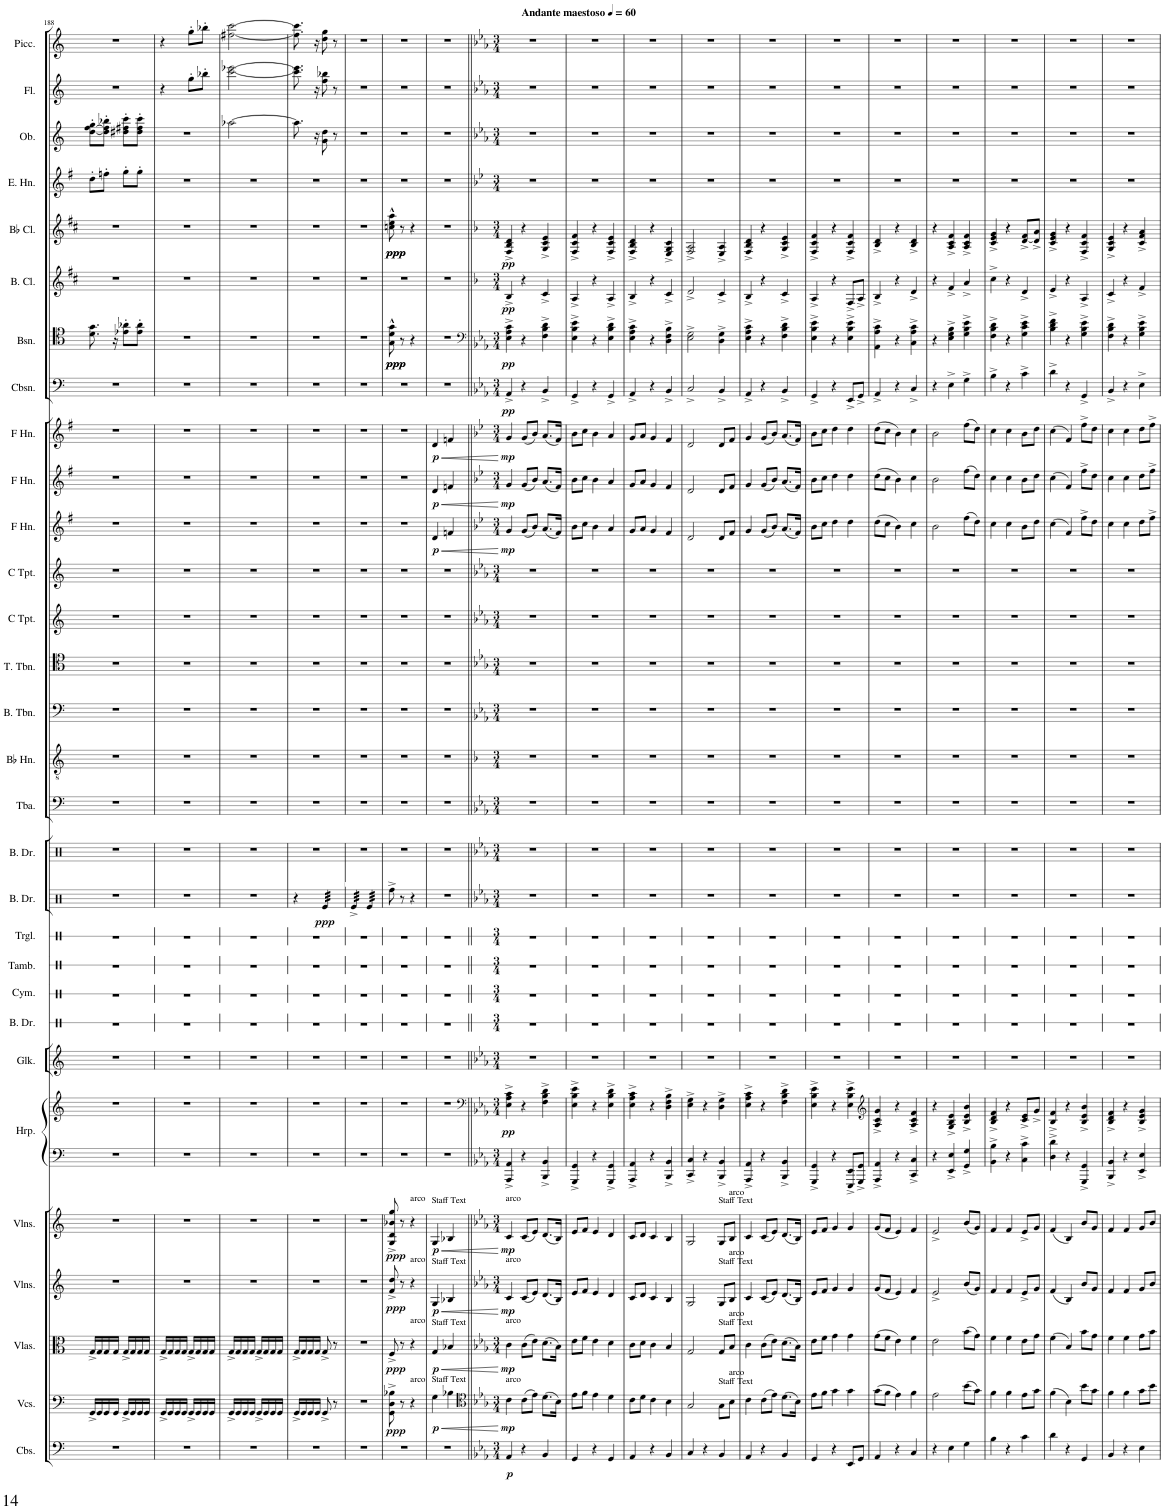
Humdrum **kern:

**kern	**dynam	**kern	**dynam	**kern	**dynam	**kern	**dynam	**kern	**dynam	**kern	**kern	**dynam	**kern	**kern	**kern	**kern	**kern	**kern	**dynam	**kern	**kern	**kern	**kern	**kern	**kern	**kern	**kern	**dynam	**kern	**dynam	**kern	**dynam	**kern	**dynam	**kern	**dynam	**kern	**dynam	**kern	**dynam	**kern	**kern	**kern	**kern
*part30	*part30	*part29	*part29	*part28	*part28	*part27	*part27	*part26	*part26	*part25	*part25	*part25	*part24	*part23	*part22	*part21	*part20	*part19	*part19	*part18	*part17	*part16	*part15	*part14	*part13	*part12	*part11	*part11	*part10	*part10	*part9	*part9	*part8	*part8	*part7	*part7	*part6	*part6	*part5	*part5	*part4	*part3	*part2	*part1
*staff31	*staff31	*staff30	*staff30	*staff29	*staff29	*staff28	*staff28	*staff27	*staff27	*staff26	*staff25	*staff25/26	*staff24	*staff23	*staff22	*staff21	*staff20	*staff19	*staff19	*staff18	*staff17	*staff16	*staff15	*staff14	*staff13	*staff12	*staff11	*staff11	*staff10	*staff10	*staff9	*staff9	*staff8	*staff8	*staff7	*staff7	*staff6	*staff6	*staff5	*staff5	*staff4	*staff3	*staff2	*staff1
*I"Contrabasses	*	*I"Violoncellos	*	*I"Violas	*	*I"Violins II	*	*I"Violins I	*	*I"Harps	*	*	*I"Glockenspiel	*I"Bass Drum	*I"Cymbal	*I"Tambourine	*I"Triangle	*I"Timpani II	*	*I"Timpani I	*I"Bass Tuba	*I"Tenor Tuba	*I"Bass Trombone	*I"Tenor Trombone	*I"C Trumpet	*I"C Trumpet	*I"Horn in F	*	*I"Horn in F	*	*I"Horn in F	*	*I"Contrabassoon	*	*I"Bassoon	*	*I"Bass Clarinet	*	*I"Bb Clarinet	*	*I"English Horn	*I"Oboe	*I"Flute	*I"Piccolo
*I'Cbs.	*	*I'Vcs.	*	*I'Vlas.	*	*I'Vlns.	*	*I'Vlns.	*	*I'Hrp.	*	*	*I'Glk.	*I'B. Dr.	*I'Cym.	*I'Tamb.	*I'Trgl.	*I'Timp.	*	*I'Timp.	*I'Tba.	*	*I'B. Tbn.	*I'T. Tbn.	*I'C Tpt.	*I'C Tpt.	*	*	*	*	*	*	*I'Cbsn.	*	*I'Bsn.	*	*I'B. Cl.	*	*I'Bb Cl.	*	*I'E. Hn.	*I'Ob.	*I'Fl.	*I'Picc.
!!LO:PB:g=z
*clefF4	*	*clefF4	*	*clefC3	*	*clefG2	*	*clefG2	*	*clefF4	*clefG2	*	*clefG2	*clefX	*clefX	*clefX	*clefX	*clefF4	*	*clefF4	*clefF4	*clefGv2	*clefF4	*clefC4	*clefG2	*clefG2	*clefG2	*	*clefG2	*	*clefG2	*	*clefF4	*	*clefC4	*	*clefG2	*	*clefG2	*	*clefG2	*clefG2	*clefG2	*clefG2
*Trd7c12	*	*	*	*	*	*	*	*	*	*	*	*	*Trd-14c-24	*	*	*	*	*	*	*	*	*Trd1c2	*	*	*	*	*Trd4c7	*	*Trd4c7	*	*Trd4c7	*	*Trd7c12	*	*	*	*Trd8c14	*	*Trd1c2	*	*Trd4c7	*	*	*Trd-7c-12
*k[]	*	*k[]	*	*k[]	*	*k[]	*	*k[]	*	*k[]	*k[]	*	*k[]	*k[]	*k[]	*k[]	*k[]	*k[]	*	*k[]	*k[]	*k[]	*k[]	*k[]	*k[]	*k[]	*k[f#]	*	*k[f#]	*	*k[f#]	*	*k[]	*	*k[]	*	*k[f#c#]	*	*k[f#c#]	*	*k[f#]	*k[]	*k[]	*k[]
*M2/4	*	*M2/4	*	*M2/4	*	*M2/4	*	*M2/4	*	*M2/4	*M2/4	*	*M2/4	*M2/4	*M2/4	*M2/4	*M2/4	*M2/4	*	*M2/4	*M2/4	*M2/4	*M2/4	*M2/4	*M2/4	*M2/4	*M2/4	*	*M2/4	*	*M2/4	*	*M2/4	*	*M2/4	*	*M2/4	*	*M2/4	*	*M2/4	*M2/4	*M2/4	*M2/4
=188	=188	=188	=188	=188	=188	=188	=188	=188	=188	=188	=188	=188	=188	=188	=188	=188	=188	=188	=188	=188	=188	=188	=188	=188	=188	=188	=188	=188	=188	=188	=188	=188	=188	=188	=188	=188	=188	=188	=188	=188	=188	=188	=188	=188
2r	.	16GG^/LL	.	16G^/LL	.	2r	.	2r	.	2r	2r	.	2r	2r	2r	2r	2r	2r	.	2r	2r	2r	2r	2r	2r	2r	2r	.	2r	.	2r	.	2r	.	8.d\ 8.g\	.	2r	.	2r	.	8dd'\L	[8dd\' [8ff\' 8gg\'L	2r	2r
.	.	16GG/	.	16G/	.	.	.	.	.	.	.	.	.	.	.	.	.	.	.	.	.	.	.	.	.	.	.	.	.	.	.	.	.	.	.	.	.	.	.	.	.	.	.	.
.	.	16GG/	.	16G/	.	.	.	.	.	.	.	.	.	.	.	.	.	.	.	.	.	.	.	.	.	.	.	.	.	.	.	.	.	.	.	.	.	.	.	.	8ffn'\J	8dd\]' 8ff\]' 8bb-X\'J	.	.
.	.	16GG/JJ	.	16G/JJ	.	.	.	.	.	.	.	.	.	.	.	.	.	.	.	.	.	.	.	.	.	.	.	.	.	.	.	.	.	.	16r	.	.	.	.	.	.	.	.	.
.	.	16GG^/LL	.	16G^/LL	.	.	.	.	.	.	.	.	.	.	.	.	.	.	.	.	.	.	.	.	.	.	.	.	.	.	.	.	.	.	8e-X\' 8a-X\'L	.	.	.	.	.	8gg'\L	8dd#X\' 8ff#X\' 8ccc\'L	.	.
.	.	16GG/	.	16G/	.	.	.	.	.	.	.	.	.	.	.	.	.	.	.	.	.	.	.	.	.	.	.	.	.	.	.	.	.	.	.	.	.	.	.	.	.	.	.	.
.	.	16GG/	.	16G/	.	.	.	.	.	.	.	.	.	.	.	.	.	.	.	.	.	.	.	.	.	.	.	.	.	.	.	.	.	.	8e-\' 8a-\'J	.	.	.	.	.	8gg'\J	8dd#\' 8ff#\' 8ccc\'J	.	.
.	.	16GG/JJ	.	16G/JJ	.	.	.	.	.	.	.	.	.	.	.	.	.	.	.	.	.	.	.	.	.	.	.	.	.	.	.	.	.	.	.	.	.	.	.	.	.	.	.	.
=189	=189	=189	=189	=189	=189	=189	=189	=189	=189	=189	=189	=189	=189	=189	=189	=189	=189	=189	=189	=189	=189	=189	=189	=189	=189	=189	=189	=189	=189	=189	=189	=189	=189	=189	=189	=189	=189	=189	=189	=189	=189	=189	=189	=189
2r	.	16GG^/LL	.	16G^/LL	.	2r	.	2r	.	2r	2r	.	2r	2r	2r	2r	2r	2r	.	2r	2r	2r	2r	2r	2r	2r	2r	.	2r	.	2r	.	2r	.	2r	.	2r	.	2r	.	2r	2r	4r	4r
.	.	16GG/	.	16G/	.	.	.	.	.	.	.	.	.	.	.	.	.	.	.	.	.	.	.	.	.	.	.	.	.	.	.	.	.	.	.	.	.	.	.	.	.	.	.	.
.	.	16GG/	.	16G/	.	.	.	.	.	.	.	.	.	.	.	.	.	.	.	.	.	.	.	.	.	.	.	.	.	.	.	.	.	.	.	.	.	.	.	.	.	.	.	.
.	.	16GG/JJ	.	16G/JJ	.	.	.	.	.	.	.	.	.	.	.	.	.	.	.	.	.	.	.	.	.	.	.	.	.	.	.	.	.	.	.	.	.	.	.	.	.	.	.	.
.	.	16GG^/LL	.	16G^/LL	.	.	.	.	.	.	.	.	.	.	.	.	.	.	.	.	.	.	.	.	.	.	.	.	.	.	.	.	.	.	.	.	.	.	.	.	.	.	8gg'\L	8gg'\L
.	.	16GG/	.	16G/	.	.	.	.	.	.	.	.	.	.	.	.	.	.	.	.	.	.	.	.	.	.	.	.	.	.	.	.	.	.	.	.	.	.	.	.	.	.	.	.
.	.	16GG/	.	16G/	.	.	.	.	.	.	.	.	.	.	.	.	.	.	.	.	.	.	.	.	.	.	.	.	.	.	.	.	.	.	.	.	.	.	.	.	.	.	8bb-X'\J	8bb-X'\J
.	.	16GG/JJ	.	16G/JJ	.	.	.	.	.	.	.	.	.	.	.	.	.	.	.	.	.	.	.	.	.	.	.	.	.	.	.	.	.	.	.	.	.	.	.	.	.	.	.	.
=190	=190	=190	=190	=190	=190	=190	=190	=190	=190	=190	=190	=190	=190	=190	=190	=190	=190	=190	=190	=190	=190	=190	=190	=190	=190	=190	=190	=190	=190	=190	=190	=190	=190	=190	=190	=190	=190	=190	=190	=190	=190	=190	=190	=190
2r	.	16GG^/LL	.	16G^/LL	.	2r	.	2r	.	2r	2r	.	2r	2r	2r	2r	2r	2r	.	2r	2r	2r	2r	2r	2r	2r	2r	.	2r	.	2r	.	2r	.	2r	.	2r	.	2r	.	2r	[2aa-X\	[2ccc\ [2eee-X\	[2ff#X\ [2ccc\
.	.	16GG/	.	16G/	.	.	.	.	.	.	.	.	.	.	.	.	.	.	.	.	.	.	.	.	.	.	.	.	.	.	.	.	.	.	.	.	.	.	.	.	.	.	.	.
.	.	16GG/	.	16G/	.	.	.	.	.	.	.	.	.	.	.	.	.	.	.	.	.	.	.	.	.	.	.	.	.	.	.	.	.	.	.	.	.	.	.	.	.	.	.	.
.	.	16GG/JJ	.	16G/JJ	.	.	.	.	.	.	.	.	.	.	.	.	.	.	.	.	.	.	.	.	.	.	.	.	.	.	.	.	.	.	.	.	.	.	.	.	.	.	.	.
.	.	16GG^/LL	.	16G^/LL	.	.	.	.	.	.	.	.	.	.	.	.	.	.	.	.	.	.	.	.	.	.	.	.	.	.	.	.	.	.	.	.	.	.	.	.	.	.	.	.
.	.	16GG/	.	16G/	.	.	.	.	.	.	.	.	.	.	.	.	.	.	.	.	.	.	.	.	.	.	.	.	.	.	.	.	.	.	.	.	.	.	.	.	.	.	.	.
.	.	16GG/	.	16G/	.	.	.	.	.	.	.	.	.	.	.	.	.	.	.	.	.	.	.	.	.	.	.	.	.	.	.	.	.	.	.	.	.	.	.	.	.	.	.	.
.	.	16GG/JJ	.	16G/JJ	.	.	.	.	.	.	.	.	.	.	.	.	.	.	.	.	.	.	.	.	.	.	.	.	.	.	.	.	.	.	.	.	.	.	.	.	.	.	.	.
=191	=191	=191	=191	=191	=191	=191	=191	=191	=191	=191	=191	=191	=191	=191	=191	=191	=191	=191	=191	=191	=191	=191	=191	=191	=191	=191	=191	=191	=191	=191	=191	=191	=191	=191	=191	=191	=191	=191	=191	=191	=191	=191	=191	=191
2r	.	16GG^/LL	.	16G^/LL	.	2r	.	2r	.	2r	2r	.	2r	2r	2r	2r	2r	4r	.	2r	2r	2r	2r	2r	2r	2r	2r	.	2r	.	2r	.	2r	.	2r	.	2r	.	2r	.	2r	8.aa-\]	8.ccc\] 8.eee-\]	8.ff#\] 8.ccc\]
.	.	16GG/	.	16G/	.	.	.	.	.	.	.	.	.	.	.	.	.	.	.	.	.	.	.	.	.	.	.	.	.	.	.	.	.	.	.	.	.	.	.	.	.	.	.	.
.	.	16GG/	.	16G/	.	.	.	.	.	.	.	.	.	.	.	.	.	.	.	.	.	.	.	.	.	.	.	.	.	.	.	.	.	.	.	.	.	.	.	.	.	.	.	.
.	.	16GG/JJ	.	16G/JJ	.	.	.	.	.	.	.	.	.	.	.	.	.	.	.	.	.	.	.	.	.	.	.	.	.	.	.	.	.	.	.	.	.	.	.	.	.	16r	16r	16r
!	!	!	!	!	!	!	!	!	!	!	!	!	!	!	!	!	!	!LO:TX:a:B:color=#FFFFFF:t=Instrument	!	!	!	!	!	!	!	!	!	!	!	!	!	!	!	!	!	!	!	!	!	!	!	!	!	!
!	!	!	!	!	!	!	!	!	!	!	!	!	!	!	!	!	!	!	!LO:DY:b	!	!	!	!	!	!	!	!	!	!	!	!	!	!	!	!	!	!	!	!	!	!	!	!	!
*	*	*	*	*	*	*	*	*	*	*	*	*	*	*	*	*	*	*tremolo	*	*	*	*	*	*	*	*	*	*	*	*	*	*	*	*	*	*	*	*	*	*	*	*	*	*
.	.	8GG^/	.	8G^/	.	.	.	.	.	.	.	.	.	.	.	.	.	32GG/LLL	ppp	.	.	.	.	.	.	.	.	.	.	.	.	.	.	.	.	.	.	.	.	.	.	8g\ 8dd\	8ff\ 8bb-X\	8dd\ 8gg\
.	.	.	.	.	.	.	.	.	.	.	.	.	.	.	.	.	.	32GG/	.	.	.	.	.	.	.	.	.	.	.	.	.	.	.	.	.	.	.	.	.	.	.	.	.	.
.	.	.	.	.	.	.	.	.	.	.	.	.	.	.	.	.	.	32GG/	.	.	.	.	.	.	.	.	.	.	.	.	.	.	.	.	.	.	.	.	.	.	.	.	.	.
.	.	.	.	.	.	.	.	.	.	.	.	.	.	.	.	.	.	32GG/	.	.	.	.	.	.	.	.	.	.	.	.	.	.	.	.	.	.	.	.	.	.	.	.	.	.
.	.	8r	.	8r	.	.	.	.	.	.	.	.	.	.	.	.	.	32GG/	.	.	.	.	.	.	.	.	.	.	.	.	.	.	.	.	.	.	.	.	.	.	.	8r	8r	8r
.	.	.	.	.	.	.	.	.	.	.	.	.	.	.	.	.	.	32GG/	.	.	.	.	.	.	.	.	.	.	.	.	.	.	.	.	.	.	.	.	.	.	.	.	.	.
.	.	.	.	.	.	.	.	.	.	.	.	.	.	.	.	.	.	32GG/	.	.	.	.	.	.	.	.	.	.	.	.	.	.	.	.	.	.	.	.	.	.	.	.	.	.
.	.	.	.	.	.	.	.	.	.	.	.	.	.	.	.	.	.	32GG/JJJ	.	.	.	.	.	.	.	.	.	.	.	.	.	.	.	.	.	.	.	.	.	.	.	.	.	.
=192	=192	=192	=192	=192	=192	=192	=192	=192	=192	=192	=192	=192	=192	=192	=192	=192	=192	=192	=192	=192	=192	=192	=192	=192	=192	=192	=192	=192	=192	=192	=192	=192	=192	=192	=192	=192	=192	=192	=192	=192	=192	=192	=192	=192
2r	.	2r	.	2r	.	2r	.	2r	.	2r	2r	.	2r	2r	2r	2r	2r	32GG^/LLL	.	2r	2r	2r	2r	2r	2r	2r	2r	.	2r	.	2r	.	2r	.	2r	.	2r	.	2r	.	2r	2r	2r	2r
.	.	.	.	.	.	.	.	.	.	.	.	.	.	.	.	.	.	32GG^/	.	.	.	.	.	.	.	.	.	.	.	.	.	.	.	.	.	.	.	.	.	.	.	.	.	.
.	.	.	.	.	.	.	.	.	.	.	.	.	.	.	.	.	.	32GG^/	.	.	.	.	.	.	.	.	.	.	.	.	.	.	.	.	.	.	.	.	.	.	.	.	.	.
.	.	.	.	.	.	.	.	.	.	.	.	.	.	.	.	.	.	32GG^/	.	.	.	.	.	.	.	.	.	.	.	.	.	.	.	.	.	.	.	.	.	.	.	.	.	.
.	.	.	.	.	.	.	.	.	.	.	.	.	.	.	.	.	.	32GG^/	.	.	.	.	.	.	.	.	.	.	.	.	.	.	.	.	.	.	.	.	.	.	.	.	.	.
.	.	.	.	.	.	.	.	.	.	.	.	.	.	.	.	.	.	32GG^/	.	.	.	.	.	.	.	.	.	.	.	.	.	.	.	.	.	.	.	.	.	.	.	.	.	.
.	.	.	.	.	.	.	.	.	.	.	.	.	.	.	.	.	.	32GG^/	.	.	.	.	.	.	.	.	.	.	.	.	.	.	.	.	.	.	.	.	.	.	.	.	.	.
.	.	.	.	.	.	.	.	.	.	.	.	.	.	.	.	.	.	32GG^/JJJ	.	.	.	.	.	.	.	.	.	.	.	.	.	.	.	.	.	.	.	.	.	.	.	.	.	.
.	.	.	.	.	.	.	.	.	.	.	.	.	.	.	.	.	.	32GG/LLL	.	.	.	.	.	.	.	.	.	.	.	.	.	.	.	.	.	.	.	.	.	.	.	.	.	.
.	.	.	.	.	.	.	.	.	.	.	.	.	.	.	.	.	.	32GG/	.	.	.	.	.	.	.	.	.	.	.	.	.	.	.	.	.	.	.	.	.	.	.	.	.	.
.	.	.	.	.	.	.	.	.	.	.	.	.	.	.	.	.	.	32GG/	.	.	.	.	.	.	.	.	.	.	.	.	.	.	.	.	.	.	.	.	.	.	.	.	.	.
.	.	.	.	.	.	.	.	.	.	.	.	.	.	.	.	.	.	32GG/	.	.	.	.	.	.	.	.	.	.	.	.	.	.	.	.	.	.	.	.	.	.	.	.	.	.
.	.	.	.	.	.	.	.	.	.	.	.	.	.	.	.	.	.	32GG/	.	.	.	.	.	.	.	.	.	.	.	.	.	.	.	.	.	.	.	.	.	.	.	.	.	.
.	.	.	.	.	.	.	.	.	.	.	.	.	.	.	.	.	.	32GG/	.	.	.	.	.	.	.	.	.	.	.	.	.	.	.	.	.	.	.	.	.	.	.	.	.	.
.	.	.	.	.	.	.	.	.	.	.	.	.	.	.	.	.	.	32GG/	.	.	.	.	.	.	.	.	.	.	.	.	.	.	.	.	.	.	.	.	.	.	.	.	.	.
.	.	.	.	.	.	.	.	.	.	.	.	.	.	.	.	.	.	32GG/JJJ	.	.	.	.	.	.	.	.	.	.	.	.	.	.	.	.	.	.	.	.	.	.	.	.	.	.
*	*	*	*	*	*	*	*	*	*	*	*	*	*	*	*	*	*	*Xtremolo	*	*	*	*	*	*	*	*	*	*	*	*	*	*	*	*	*	*	*	*	*	*	*	*	*	*
=193	=193	=193	=193	=193	=193	=193	=193	=193	=193	=193	=193	=193	=193	=193	=193	=193	=193	=193	=193	=193	=193	=193	=193	=193	=193	=193	=193	=193	=193	=193	=193	=193	=193	=193	=193	=193	=193	=193	=193	=193	=193	=193	=193	=193
!	!	!	!	!	!	!	!	!	!	!	!	!	!	!	!	!	!	!LO:TX:b:B:color=#FFFFFF:t=Instrument	!	!	!	!	!	!	!	!	!	!	!	!	!	!	!	!	!	!	!	!	!	!	!	!	!	!
!	!	!	!LO:DY:b	!	!LO:DY:b	!	!LO:DY:b	!	!LO:DY:b	!	!	!	!	!	!	!	!	!	!	!	!	!	!	!	!	!	!	!	!	!	!	!	!	!	!	!LO:DY:b	!	!	!	!	!	!	!	!
!	!	!	!	!	!	!	!	!	!	!	!	!	!	!	!	!	!	!	!	!	!	!	!	!	!	!	!	!	!	!	!	!	!	!	!	!LO:DY:n=1:b	!	!	!	!LO:DY:b	!	!	!	!
!	!	!	!	!	!	!	!	!	!	!	!	!	!	!	!	!	!	!	!	!	!	!	!	!	!	!	!	!	!	!	!	!	!	!	!	!	!	!	!	!LO:DY:n=1:b	!	!	!	!
*	*	*	*	*	*	*	*	*	*	*	*	*	*	*	*	*	*	*	*	*	*	*	*	*	*	*	*	*	*	*	*	*	*	*	*	*	*	*	*	*	*	*	*	*^
2r	.	8GG\^ 8D\^ 8B-X\^	ppp	8F^/	ppp	8f/^ 8dd/^	ppp	8G/^ 8d/^ 8b-X/^ 8gg/^	ppp	2r	2r	.	2r	2r	2r	2r	2r	8gg^\	.	2r	2r	2r	2r	2r	2r	2r	2r	.	2r	.	2r	.	2r	.	8G\^^ 8d\^^ 8g\^^	ppp ppp	2r	.	8ccn\^^ 8ee\^^ 8aa\^^	ppp ppp	2r	2r	2r	2r	4ryy
.	.	8r	.	8r	.	8r	.	8r	.	.	.	.	.	.	.	.	.	8r	.	.	.	.	.	.	.	.	.	.	.	.	.	.	.	.	8r	.	.	.	8r	.	.	.	.	.	.
*	*	*	*	*	*	*	*	*	*	*	*	*	*	*	*	*	*	*	*	*	*	*	*	*	*	*	*	*	*	*	*	*	*	*	*	*	*	*	*	*	*	*	*	*MM104	*
!	!	!	!	!	!	!	!	!LO:TX:a:t=arco	!	!	!	!	!	!	!	!	!	!	!	!	!	!	!	!	!	!	!	!	!	!	!	!	!	!	!	!	!	!	!	!	!	!	!	!	!
!	!	!	!	!	!	!LO:TX:a:t=arco	!	!	!	!	!	!	!	!	!	!	!	!	!	!	!	!	!	!	!	!	!	!	!	!	!	!	!	!	!	!	!	!	!	!	!	!	!	!	!
!	!	!	!	!LO:TX:a:t=arco	!	!	!	!	!	!	!	!	!	!	!	!	!	!	!	!	!	!	!	!	!	!	!	!	!	!	!	!	!	!	!	!	!	!	!	!	!	!	!	!	!
!	!	!LO:TX:a:t=arco	!	!	!	!	!	!	!	!	!	!	!	!	!	!	!	!	!	!	!	!	!	!	!	!	!	!	!	!	!	!	!	!	!	!	!	!	!	!	!	!	!	!	!
.	.	4r	.	4r	.	4r	.	4r	.	.	.	.	.	.	.	.	.	4r	.	.	.	.	.	.	.	.	.	.	.	.	.	.	.	.	4r	.	.	.	4r	.	.	.	.	.	4ryy
=194	=194	=194	=194	=194	=194	=194	=194	=194	=194	=194	=194	=194	=194	=194	=194	=194	=194	=194	=194	=194	=194	=194	=194	=194	=194	=194	=194	=194	=194	=194	=194	=194	=194	=194	=194	=194	=194	=194	=194	=194	=194	=194	=194	=194	=194
!	!	!	!	!	!	!	!	!LO:TX:a:t=Staff Text	!	!	!	!	!	!	!	!	!	!	!	!	!	!	!	!	!	!	!	!	!	!	!	!	!	!	!	!	!	!	!	!	!	!	!	!	!
!	!	!	!	!	!	!LO:TX:a:t=Staff Text	!	!	!	!	!	!	!	!	!	!	!	!	!	!	!	!	!	!	!	!	!	!	!	!	!	!	!	!	!	!	!	!	!	!	!	!	!	!	!
!	!	!	!	!LO:TX:a:t=Staff Text	!	!	!	!	!	!	!	!	!	!	!	!	!	!	!	!	!	!	!	!	!	!	!	!	!	!	!	!	!	!	!	!	!	!	!	!	!	!	!	!	!
!	!	!LO:TX:a:t=Staff Text	!	!	!	!	!	!	!	!	!	!	!	!	!	!	!	!	!	!	!	!	!	!	!	!	!	!	!	!	!	!	!	!	!	!	!	!	!	!	!	!	!	!	!
!	!	!	!LO:HP:b	!	!LO:HP:b	!	!LO:HP:b	!	!LO:HP:b	!	!	!	!	!	!	!	!	!	!	!	!	!	!	!	!	!	!	!LO:HP:b	!	!LO:HP:b	!	!LO:HP:b	!	!	!	!	!	!	!	!	!	!	!	!	!
!	!	!	!LO:DY:n=1:b	!	!LO:DY:n=1:b	!	!LO:DY:n=1:b	!	!LO:DY:n=1:b	!	!	!	!	!	!	!	!	!	!	!	!	!	!	!	!	!	!	!LO:DY:n=1:b	!	!LO:DY:n=1:b	!	!LO:DY:n=1:b	!	!	!	!	!	!	!	!	!	!	!	!	!
*	*	*	*	*	*	*	*	*	*	*	*	*	*	*	*	*	*	*	*	*	*	*	*	*	*	*	*	*	*	*	*	*	*	*	*	*	*	*	*	*	*	*	*	*v	*v
2r	.	4G\	< p	4G/	< p	4G/	< p	4G/	< p	2r	2r	.	2r	2r	2r	2r	2r	2r	.	2r	2r	2r	2r	2r	2r	2r	4d/	< p	4d/	< p	4d/	< p	2r	.	2r	.	2r	.	2r	.	2r	2r	2r	2r
.	.	4B-X\	.	4B-X/	.	4B-X/	.	4B-X/	.	.	.	.	.	.	.	.	.	.	.	.	.	.	.	.	.	.	4fn/	.	4fn/	.	4fn/	.	.	.	.	.	.	.	.	.	.	.	.	.
.	.	.	[	.	[	.	[	.	[	.	.	.	.	.	.	.	.	.	.	.	.	.	.	.	.	.	.	[	.	[	.	[	.	.	.	.	.	.	.	.	.	.	.	.
=195||	=195||	=195||	=195||	=195||	=195||	=195||	=195||	=195||	=195||	=195||	=195||	=195||	=195||	=195||	=195||	=195||	=195||	=195||	=195||	=195||	=195||	=195||	=195||	=195||	=195||	=195||	=195||	=195||	=195||	=195||	=195||	=195||	=195||	=195||	=195||	=195||	=195||	=195||	=195||	=195||	=195||	=195||	=195||	=195||
*	*	*clefC4	*	*	*	*	*	*	*	*	*clefF4	*	*	*	*	*	*	*	*	*	*	*	*	*	*	*	*	*	*	*	*	*	*	*	*clefF4	*	*	*	*	*	*	*	*	*
*k[b-e-a-]	*	*k[b-e-a-]	*	*k[b-e-a-]	*	*k[b-e-a-]	*	*k[b-e-a-]	*	*k[b-e-a-]	*k[b-e-a-]	*	*k[b-e-a-]	*	*	*	*	*k[b-e-a-]	*	*k[b-e-a-]	*k[b-e-a-]	*k[b-]	*k[b-e-a-]	*k[b-e-a-]	*k[b-e-a-]	*k[b-e-a-]	*k[b-e-]	*	*k[b-e-]	*	*k[b-e-]	*	*k[b-e-a-]	*	*k[b-e-a-]	*	*k[b-]	*	*k[b-]	*	*k[b-e-]	*k[b-e-a-]	*k[b-e-a-]	*k[b-e-a-]
*M3/4	*	*M3/4	*	*M3/4	*	*M3/4	*	*M3/4	*	*M3/4	*M3/4	*	*M3/4	*M3/4	*M3/4	*M3/4	*M3/4	*M3/4	*	*M3/4	*M3/4	*M3/4	*M3/4	*M3/4	*M3/4	*M3/4	*M3/4	*	*M3/4	*	*M3/4	*	*M3/4	*	*M3/4	*	*M3/4	*	*M3/4	*	*M3/4	*M3/4	*M3/4	*M3/4
*	*	*	*	*	*	*	*	*	*	*	*	*	*	*	*	*	*	*	*	*	*	*	*	*	*	*	*	*	*	*	*	*	*	*	*	*	*	*	*	*	*	*	*	*MM52
!	!	!	!	!	!	!	!	!LO:TX:a:t=arco	!	!	!	!	!	!	!	!	!	!	!	!	!	!	!	!	!	!	!	!	!	!	!	!	!	!	!	!	!	!	!	!	!	!	!	!
!	!	!	!	!	!	!LO:TX:a:t=arco	!	!	!	!	!	!	!	!	!	!	!	!	!	!	!	!	!	!	!	!	!	!	!	!	!	!	!	!	!	!	!	!	!	!	!	!	!	!
!	!	!	!	!LO:TX:a:t=arco	!	!	!	!	!	!	!	!	!	!	!	!	!	!	!	!	!	!	!	!	!	!	!	!	!	!	!	!	!	!	!	!	!	!	!	!	!	!	!	!
!	!	!LO:TX:a:t=arco	!	!	!	!	!	!	!	!	!	!	!	!	!	!	!	!	!	!	!	!	!	!	!	!	!	!	!	!	!	!	!	!	!	!	!	!	!	!	!	!	!	!
!	!LO:DY:b	!	!LO:DY:b	!	!LO:DY:b	!	!LO:DY:b	!	!LO:DY:b	!	!	!LO:DY:b	!	!	!	!	!	!	!	!	!	!	!	!	!	!	!	!LO:DY:b	!	!LO:DY:b	!	!LO:DY:b	!	!LO:DY:b	!	!LO:DY:b	!	!LO:DY:b	!	!LO:DY:b	!	!	!	!
*	*	*	*	*	*	*	*	*	*	*	*	*	*	*	*	*	*	*	*	*	*	*	*	*	*	*	*	*	*	*	*	*	*	*	*	*	*	*	*	*	*	*	*	*^
4AA-/	p	4c\	mp	4c\	mp	4c/	mp	4c/	mp	4AAA-/^ 4AA-/^	4E-\^ 4A-\^ 4c\^	pp	2.r	2.r	2.r	2.r	2.r	2.r	.	2.r	2.r	2.r	2.r	2.r	2.r	2.r	4g/	mp	4g/	mp	4g/	mp	4AA-^/	pp	4E-\^ 4A-\^ 4c\^	pp	4B-^/	pp	4F/^ 4B-/^ 4d/^	pp	2.r	2.r	2.r	2.r	4ryy
*	*	*	*	*	*	*	*	*	*	*	*	*	*	*	*	*	*	*	*	*	*	*	*	*	*	*	*	*	*	*	*	*	*	*	*	*	*	*	*	*	*	*	*	*MM60	*
!	!	!	!	!	!	!	!	!	!	!	!	!	!	!	!	!	!	!	!	!	!	!	!	!	!	!	!	!	!	!	!	!	!	!	!	!	!	!	!	!	!	!	!	!	!LO:TX:a:B:t=Andante maestoso
4r	.	(8c\L	.	(8c\L	.	(8c/L	.	(8c/L	.	4r	4r	.	.	.	.	.	.	.	.	.	.	.	.	.	.	.	(8g/L	.	(8g/L	.	(8g/L	.	4r	.	4r	.	4r	.	4r	.	.	.	.	.	2ryy
.	.	8e-\J)	.	8e-\J)	.	8e-/J)	.	8e-/J)	.	.	.	.	.	.	.	.	.	.	.	.	.	.	.	.	.	.	8b-/J)	.	8b-/J)	.	8b-/J)	.	.	.	.	.	.	.	.	.	.	.	.	.	.
4BB-/	.	(8.d\L	.	(8.d\L	.	(8.d/L	.	(8.d/L	.	4BBB-/^ 4BB-/^	4F\^ 4B-\^ 4d\^	.	.	.	.	.	.	.	.	.	.	.	.	.	.	.	(8.a/L	.	(8.a/L	.	(8.a/L	.	4BB-^/	.	4F\^ 4B-\^ 4d\^	.	4c^/	.	4G/^ 4c/^ 4e/^	.	.	.	.	.	.
.	.	16B-\Jk)	.	16B-\Jk)	.	16B-/Jk)	.	16B-/Jk)	.	.	.	.	.	.	.	.	.	.	.	.	.	.	.	.	.	.	16f/Jk)	.	16f/Jk)	.	16f/Jk)	.	.	.	.	.	.	.	.	.	.	.	.	.	.
*	*	*	*	*	*	*	*	*	*	*	*	*	*	*	*	*	*	*	*	*	*	*	*	*	*	*	*	*	*	*	*	*	*	*	*	*	*	*	*	*	*	*	*	*v	*v
=196	=196	=196	=196	=196	=196	=196	=196	=196	=196	=196	=196	=196	=196	=196	=196	=196	=196	=196	=196	=196	=196	=196	=196	=196	=196	=196	=196	=196	=196	=196	=196	=196	=196	=196	=196	=196	=196	=196	=196	=196	=196	=196	=196	=196
4GG/	.	8e-\L	.	8e-\L	.	8e-/L	.	8e-/L	.	4GGG/^ 4GG/^	4E-\^ 4B-\^ 4e-\^	.	2.r	2.r	2.r	2.r	2.r	2.r	.	2.r	2.r	2.r	2.r	2.r	2.r	2.r	8b-\L	.	8b-\L	.	8b-\L	.	4GG^/	.	4E-\^ 4B-\^ 4e-\^	.	4A^/	.	4F/^ 4c/^ 4f/^	.	2.r	2.r	2.r	2.r
.	.	8f\J	.	8f\J	.	8f/J	.	8f/J	.	.	.	.	.	.	.	.	.	.	.	.	.	.	.	.	.	.	8cc\J	.	8cc\J	.	8cc\J	.	.	.	.	.	.	.	.	.	.	.	.	.
4r	.	4e-\	.	4e-\	.	4e-/	.	4e-/	.	4r	4r	.	.	.	.	.	.	.	.	.	.	.	.	.	.	.	4b-\	.	4b-\	.	4b-\	.	4r	.	4r	.	4r	.	4r	.	.	.	.	.
4GG/	.	4d\	.	4d\	.	4d/	.	4d/	.	4GGG/^ 4GG/^	4E-\^ 4B-\^ 4d\^	.	.	.	.	.	.	.	.	.	.	.	.	.	.	.	4a/	.	4a/	.	4a/	.	4GG^/	.	4E-\^ 4B-\^ 4d\^	.	4A^/	.	4F/^ 4c/^ 4e/^	.	.	.	.	.
=197	=197	=197	=197	=197	=197	=197	=197	=197	=197	=197	=197	=197	=197	=197	=197	=197	=197	=197	=197	=197	=197	=197	=197	=197	=197	=197	=197	=197	=197	=197	=197	=197	=197	=197	=197	=197	=197	=197	=197	=197	=197	=197	=197	=197
4AA-/	.	8c\L	.	8c\L	.	8c/L	.	8c/L	.	4AAA-/^ 4AA-/^	4E-\^ 4A-\^ 4c\^	.	2.r	2.r	2.r	2.r	2.r	2.r	.	2.r	2.r	2.r	2.r	2.r	2.r	2.r	8g/L	.	8g/L	.	8g/L	.	4AA-^/	.	4E-\^ 4A-\^ 4c\^	.	4B-^/	.	4F/^ 4B-/^ 4d/^	.	2.r	2.r	2.r	2.r
.	.	8d\J	.	8d\J	.	8d/J	.	8d/J	.	.	.	.	.	.	.	.	.	.	.	.	.	.	.	.	.	.	8a/J	.	8a/J	.	8a/J	.	.	.	.	.	.	.	.	.	.	.	.	.
4r	.	4c\	.	4c\	.	4c/	.	4c/	.	4r	4r	.	.	.	.	.	.	.	.	.	.	.	.	.	.	.	4g/	.	4g/	.	4g/	.	4r	.	4r	.	4r	.	4r	.	.	.	.	.
4BB-/	.	4B-\	.	4B-/	.	4B-/	.	4B-/	.	4BBB-/^ 4BB-/^	4D\^ 4F\^ 4B-\^	.	.	.	.	.	.	.	.	.	.	.	.	.	.	.	4f/	.	4f/	.	4f/	.	4BB-^/	.	4D\^ 4F\^ 4B-\^	.	4c^/	.	4E/^ 4G/^ 4c/^	.	.	.	.	.
=198	=198	=198	=198	=198	=198	=198	=198	=198	=198	=198	=198	=198	=198	=198	=198	=198	=198	=198	=198	=198	=198	=198	=198	=198	=198	=198	=198	=198	=198	=198	=198	=198	=198	=198	=198	=198	=198	=198	=198	=198	=198	=198	=198	=198
4C/	.	2G/	.	2G/	.	2G/	.	2G/	.	4CC/^ 4C/^	4E-\^ 4G\^	.	2.r	2.r	2.r	2.r	2.r	2.r	.	2.r	2.r	2.r	2.r	2.r	2.r	2.r	2d/	.	2d/	.	2d/	.	2C^/	.	2E-\^ 2G\^	.	2d^/	.	2F/^ 2A/^	.	2.r	2.r	2.r	2.r
4r	.	.	.	.	.	.	.	.	.	4r	4r	.	.	.	.	.	.	.	.	.	.	.	.	.	.	.	.	.	.	.	.	.	.	.	.	.	.	.	.	.	.	.	.	.
!	!	!	!	!	!	!	!	!LO:TX:a:t=Staff Text	!	!	!	!	!	!	!	!	!	!	!	!	!	!	!	!	!	!	!	!	!	!	!	!	!	!	!	!	!	!	!	!	!	!	!	!
!	!	!	!	!	!	!LO:TX:a:t=Staff Text	!	!	!	!	!	!	!	!	!	!	!	!	!	!	!	!	!	!	!	!	!	!	!	!	!	!	!	!	!	!	!	!	!	!	!	!	!	!
!	!	!	!	!LO:TX:a:t=Staff Text	!	!	!	!	!	!	!	!	!	!	!	!	!	!	!	!	!	!	!	!	!	!	!	!	!	!	!	!	!	!	!	!	!	!	!	!	!	!	!	!
!	!	!LO:TX:a:t=Staff Text	!	!	!	!	!	!	!	!	!	!	!	!	!	!	!	!	!	!	!	!	!	!	!	!	!	!	!	!	!	!	!	!	!	!	!	!	!	!	!	!	!	!
4BB-/	.	8G\L	.	8G/L	.	8G/L	.	8G/L	.	4BBB-/^ 4BB-/^	4D\^ 4G\^	.	.	.	.	.	.	.	.	.	.	.	.	.	.	.	8d/L	.	8d/L	.	8d/L	.	4BB-^/	.	4D\^ 4G\^	.	4c^/	.	4E/^ 4A/^	.	.	.	.	.
!	!	!	!	!	!	!	!	!LO:TX:a:t=arco	!	!	!	!	!	!	!	!	!	!	!	!	!	!	!	!	!	!	!	!	!	!	!	!	!	!	!	!	!	!	!	!	!	!	!	!
!	!	!	!	!	!	!LO:TX:a:t=arco	!	!	!	!	!	!	!	!	!	!	!	!	!	!	!	!	!	!	!	!	!	!	!	!	!	!	!	!	!	!	!	!	!	!	!	!	!	!
!	!	!	!	!LO:TX:a:t=arco	!	!	!	!	!	!	!	!	!	!	!	!	!	!	!	!	!	!	!	!	!	!	!	!	!	!	!	!	!	!	!	!	!	!	!	!	!	!	!	!
!	!	!LO:TX:a:t=arco	!	!	!	!	!	!	!	!	!	!	!	!	!	!	!	!	!	!	!	!	!	!	!	!	!	!	!	!	!	!	!	!	!	!	!	!	!	!	!	!	!	!
.	.	8B-\J	.	8B-/J	.	8B-/J	.	8B-/J	.	.	.	.	.	.	.	.	.	.	.	.	.	.	.	.	.	.	8f/J	.	8f/J	.	8f/J	.	.	.	.	.	.	.	.	.	.	.	.	.
=199	=199	=199	=199	=199	=199	=199	=199	=199	=199	=199	=199	=199	=199	=199	=199	=199	=199	=199	=199	=199	=199	=199	=199	=199	=199	=199	=199	=199	=199	=199	=199	=199	=199	=199	=199	=199	=199	=199	=199	=199	=199	=199	=199	=199
4AA-/	.	4c\	.	4c\	.	4c/	.	4c/	.	4AAA-/^ 4AA-/^	4E-\^ 4A-\^ 4c\^	.	2.r	2.r	2.r	2.r	2.r	2.r	.	2.r	2.r	2.r	2.r	2.r	2.r	2.r	4g/	.	4g/	.	4g/	.	4AA-^/	.	4E-\^ 4A-\^ 4c\^	.	4B-^/	.	4F/^ 4B-/^ 4d/^	.	2.r	2.r	2.r	2.r
4r	.	(8c\L	.	(8c\L	.	(8c/L	.	(8c/L	.	4r	4r	.	.	.	.	.	.	.	.	.	.	.	.	.	.	.	(8g/L	.	(8g/L	.	(8g/L	.	4r	.	4r	.	4r	.	4r	.	.	.	.	.
.	.	8e-\J)	.	8e-\J)	.	8e-/J)	.	8e-/J)	.	.	.	.	.	.	.	.	.	.	.	.	.	.	.	.	.	.	8b-/J)	.	8b-/J)	.	8b-/J)	.	.	.	.	.	.	.	.	.	.	.	.	.
4BB-/	.	(8.d\L	.	(8.d\L	.	(8.d/L	.	(8.d/L	.	4BBB-/^ 4BB-/^	4F\^ 4B-\^ 4d\^	.	.	.	.	.	.	.	.	.	.	.	.	.	.	.	(8.a/L	.	(8.a/L	.	(8.a/L	.	4BB-^/	.	4F\^ 4B-\^ 4d\^	.	4c^/	.	4G/^ 4c/^ 4e/^	.	.	.	.	.
.	.	16B-\Jk)	.	16B-\Jk)	.	16B-/Jk)	.	16B-/Jk)	.	.	.	.	.	.	.	.	.	.	.	.	.	.	.	.	.	.	16f/Jk)	.	16f/Jk)	.	16f/Jk)	.	.	.	.	.	.	.	.	.	.	.	.	.
=200	=200	=200	=200	=200	=200	=200	=200	=200	=200	=200	=200	=200	=200	=200	=200	=200	=200	=200	=200	=200	=200	=200	=200	=200	=200	=200	=200	=200	=200	=200	=200	=200	=200	=200	=200	=200	=200	=200	=200	=200	=200	=200	=200	=200
4GG/	.	8e-\L	.	8e-\L	.	8e-/L	.	8e-/L	.	4GGG/^ 4GG/^	4E-\^ 4B-\^ 4e-\^	.	2.r	2.r	2.r	2.r	2.r	2.r	.	2.r	2.r	2.r	2.r	2.r	2.r	2.r	8b-\L	.	8b-\L	.	8b-\L	.	4GG^/	.	4E-\^ 4B-\^ 4e-\^	.	4A^/	.	4F/^ 4c/^ 4f/^	.	2.r	2.r	2.r	2.r
.	.	8f\J	.	8f\J	.	8f/J	.	8f/J	.	.	.	.	.	.	.	.	.	.	.	.	.	.	.	.	.	.	8cc\J	.	8cc\J	.	8cc\J	.	.	.	.	.	.	.	.	.	.	.	.	.
4r	.	4g\	.	4g\	.	4g/	.	4g/	.	4r	4r	.	.	.	.	.	.	.	.	.	.	.	.	.	.	.	4dd\	.	4dd\	.	4dd\	.	4r	.	4r	.	4r	.	4r	.	.	.	.	.
8EE-/L	.	4g\	.	4g\	.	4g/	.	4g/	.	8EEE-/^ 8EE-/^L	4E-\^ 4B-\^ 4e-\^	.	.	.	.	.	.	.	.	.	.	.	.	.	.	.	4dd\	.	4dd\	.	4dd\	.	8EE-^/L	.	4E-\^ 4B-\^ 4e-\^	.	8F^/L	.	4F/^ 4c/^ 4f/^	.	.	.	.	.
8GG/J	.	.	.	.	.	.	.	.	.	8GGG/^ 8GG/^J	.	.	.	.	.	.	.	.	.	.	.	.	.	.	.	.	.	.	.	.	.	.	8GG^/J	.	.	.	8A^/J	.	.	.	.	.	.	.
=201	=201	=201	=201	=201	=201	=201	=201	=201	=201	=201	=201	=201	=201	=201	=201	=201	=201	=201	=201	=201	=201	=201	=201	=201	=201	=201	=201	=201	=201	=201	=201	=201	=201	=201	=201	=201	=201	=201	=201	=201	=201	=201	=201	=201
*	*	*	*	*	*	*	*	*	*	*	*clefG2	*	*	*	*	*	*	*	*	*	*	*	*	*	*	*	*	*	*	*	*	*	*	*	*	*	*	*	*	*	*	*	*	*
4AA-/	.	(8g\L	.	(8g\L	.	(8g/L	.	(8g/L	.	4AAA-/^ 4AA-/^	4A-/^ 4c/^ 4g/^	.	2.r	2.r	2.r	2.r	2.r	2.r	.	2.r	2.r	2.r	2.r	2.r	2.r	2.r	(8dd\L	.	(8dd\L	.	(8dd\L	.	4AA-^/	.	4AA-\^ 4A-\^ 4c\^	.	4B-^/	.	4B-/^ 4d/^	.	2.r	2.r	2.r	2.r
.	.	8f\J	.	8f\J	.	8f/J	.	8f/J	.	.	.	.	.	.	.	.	.	.	.	.	.	.	.	.	.	.	8cc\J	.	8cc\J	.	8cc\J	.	.	.	.	.	.	.	.	.	.	.	.	.
4r	.	4e-\)	.	4e-\)	.	4e-/)	.	4e-/)	.	4r	4r	.	.	.	.	.	.	.	.	.	.	.	.	.	.	.	4b-\)	.	4b-\)	.	4b-\)	.	4r	.	4r	.	4r	.	4r	.	.	.	.	.
4C/	.	4f\	.	4f\	.	4f/	.	4f/	.	4CC/^ 4C/^	4A-/^ 4c/^ 4f/^	.	.	.	.	.	.	.	.	.	.	.	.	.	.	.	4cc\	.	4cc\	.	4cc\	.	4C^/	.	4C\^ 4A-\^ 4c\^	.	4d^/	.	4B-/^ 4d/^	.	.	.	.	.
=202	=202	=202	=202	=202	=202	=202	=202	=202	=202	=202	=202	=202	=202	=202	=202	=202	=202	=202	=202	=202	=202	=202	=202	=202	=202	=202	=202	=202	=202	=202	=202	=202	=202	=202	=202	=202	=202	=202	=202	=202	=202	=202	=202	=202
4r	.	2e-\	.	2e-\	.	2e-^/	.	2e-^/	.	4r	4r	.	2.r	2.r	2.r	2.r	2.r	2.r	.	2.r	2.r	2.r	2.r	2.r	2.r	2.r	2b-\	.	2b-\	.	2b-\	.	4r	.	4r	.	4r	.	4r	.	2.r	2.r	2.r	2.r
4E-\	.	.	.	.	.	.	.	.	.	4EE-/^ 4E-/^	4G/^ 4B-/^ 4e-/^	.	.	.	.	.	.	.	.	.	.	.	.	.	.	.	.	.	.	.	.	.	4E-^\	.	4E-\^ 4G\^ 4B-\^	.	4f^/	.	4A/^ 4c/^ 4f/^	.	.	.	.	.
4G\	.	(8b-\L	.	(8b-\L	.	(8b-/L	.	(8b-/L	.	4GG/^ 4G/^	4B-/^ 4e-/^ 4b-/^	.	.	.	.	.	.	.	.	.	.	.	.	.	.	.	(8ff\L	.	(8ff\L	.	(8ff\L	.	4G^\	.	4G\^ 4B-\^ 4e-\^	.	4a^/	.	4A/^ 4c/^ 4f/^	.	.	.	.	.
.	.	8g\J)	.	8g\J)	.	8g/J)	.	8g/J)	.	.	.	.	.	.	.	.	.	.	.	.	.	.	.	.	.	.	8dd\J)	.	8dd\J)	.	8dd\J)	.	.	.	.	.	.	.	.	.	.	.	.	.
=203	=203	=203	=203	=203	=203	=203	=203	=203	=203	=203	=203	=203	=203	=203	=203	=203	=203	=203	=203	=203	=203	=203	=203	=203	=203	=203	=203	=203	=203	=203	=203	=203	=203	=203	=203	=203	=203	=203	=203	=203	=203	=203	=203	=203
4B-\	.	4f\	.	4f\	.	4f/	.	4f/	.	4BB-\^ 4B-\^	4B-/^ 4d/^ 4f/^	.	2.r	2.r	2.r	2.r	2.r	2.r	.	2.r	2.r	2.r	2.r	2.r	2.r	2.r	4cc\	.	4cc\	.	4cc\	.	4B-^\	.	4F\^ 4B-\^ 4d\^	.	4cc^\	.	4c/^ 4e/^ 4g/^	.	2.r	2.r	2.r	2.r
4r	.	4f\	.	4f\	.	4f/	.	4f/	.	4r	4r	.	.	.	.	.	.	.	.	.	.	.	.	.	.	.	4cc\	.	4cc\	.	4cc\	.	4r	.	4r	.	4r	.	4r	.	.	.	.	.
4c\	.	8e-\L	.	8e-\L	.	8e-^/L	.	8e-^/L	.	4C\^ 4c\^	8c/^ 8e-/^L	.	.	.	.	.	.	.	.	.	.	.	.	.	.	.	8b-\L	.	8b-\L	.	8b-\L	.	4c^\	.	4G\^ 4c\^ 4e-\^	.	4d^/	.	[8d/^ 8f/^L	.	.	.	.	.
.	.	8g\J	.	8g\J	.	8g/J	.	8g/J	.	.	8g^/J	.	.	.	.	.	.	.	.	.	.	.	.	.	.	.	8dd\J	.	8dd\J	.	8dd\J	.	.	.	.	.	.	.	8d/]^ 8a/^J	.	.	.	.	.
=204	=204	=204	=204	=204	=204	=204	=204	=204	=204	=204	=204	=204	=204	=204	=204	=204	=204	=204	=204	=204	=204	=204	=204	=204	=204	=204	=204	=204	=204	=204	=204	=204	=204	=204	=204	=204	=204	=204	=204	=204	=204	=204	=204	=204
4d\	.	(4f\	.	(4f\	.	(4f/	.	(4f/	.	4D\^ 4d\^	4B-/^ 4f/^	.	2.r	2.r	2.r	2.r	2.r	2.r	.	2.r	2.r	2.r	2.r	2.r	2.r	2.r	(4cc\	.	(4cc\	.	(4cc\	.	4d^\	.	4B-\^ 4d\^ 4f\^	.	4e^/	.	4c/^ 4e/^ 4g/^	.	2.r	2.r	2.r	2.r
4r	.	4B-\)	.	4B-/)	.	4B-/)	.	4B-/)	.	4r	4r	.	.	.	.	.	.	.	.	.	.	.	.	.	.	.	4f/)	.	4f/)	.	4f/)	.	4r	.	4r	.	4r	.	4r	.	.	.	.	.
4GG/	.	8b-\L	.	8b-\L	.	8b-/L	.	8b-/L	.	4GGG/^ 4GG/^	4B-/^ 4e-/^ 4b-/^	.	.	.	.	.	.	.	.	.	.	.	.	.	.	.	8ff^\L	.	8ff^\L	.	8ff^\L	.	4GG^/	.	4G\^ 4B-\^ 4e-\^	.	4A^/	.	4F/^ 4c/^ 4f/^	.	.	.	.	.
.	.	8g\J	.	8g\J	.	8g/J	.	8g/J	.	.	.	.	.	.	.	.	.	.	.	.	.	.	.	.	.	.	8dd\J	.	8dd\J	.	8dd\J	.	.	.	.	.	.	.	.	.	.	.	.	.
=205	=205	=205	=205	=205	=205	=205	=205	=205	=205	=205	=205	=205	=205	=205	=205	=205	=205	=205	=205	=205	=205	=205	=205	=205	=205	=205	=205	=205	=205	=205	=205	=205	=205	=205	=205	=205	=205	=205	=205	=205	=205	=205	=205	=205
4BB-/	.	4f\	.	4f\	.	4f/	.	4f/	.	4BBB-/^ 4BB-/^	4B-/^ 4d/^ 4f/^	.	2.r	2.r	2.r	2.r	2.r	2.r	.	2.r	2.r	2.r	2.r	2.r	2.r	2.r	4cc\	.	4cc\	.	4cc\	.	4BB-^/	.	4F\^ 4B-\^ 4d\^	.	4c^/	.	4G/^ 4c/^ 4e/^	.	2.r	2.r	2.r	2.r
4r	.	4f\	.	4f\	.	4f/	.	4f/	.	4r	4r	.	.	.	.	.	.	.	.	.	.	.	.	.	.	.	4cc\	.	4cc\	.	4cc\	.	4r	.	4r	.	4r	.	4r	.	.	.	.	.
4E-\	.	8g\L	.	8g\L	.	8g/L	.	8g/L	.	4EE-/^ 4E-/^	4B-/^ 4e-/^ 4g/^	.	.	.	.	.	.	.	.	.	.	.	.	.	.	.	8dd\L	.	8dd\L	.	8dd\L	.	4E-^\	.	4G\^ 4B-\^ 4e-\^	.	4f^/	.	4c/^ 4f/^ 4a/^	.	.	.	.	.
.	.	8b-\J	.	8b-\J	.	8b-/J	.	8b-/J	.	.	.	.	.	.	.	.	.	.	.	.	.	.	.	.	.	.	8ff^\J	.	8ff^\J	.	8ff^\J	.	.	.	.	.	.	.	.	.	.	.	.	.
=	=	=	=	=	=	=	=	=	=	=	=	=	=	=	=	=	=	=	=	=	=	=	=	=	=	=	=	=	=	=	=	=	=	=	=	=	=	=	=	=	=	=	=	=
*-	*-	*-	*-	*-	*-	*-	*-	*-	*-	*-	*-	*-	*-	*-	*-	*-	*-	*-	*-	*-	*-	*-	*-	*-	*-	*-	*-	*-	*-	*-	*-	*-	*-	*-	*-	*-	*-	*-	*-	*-	*-	*-	*-	*-
